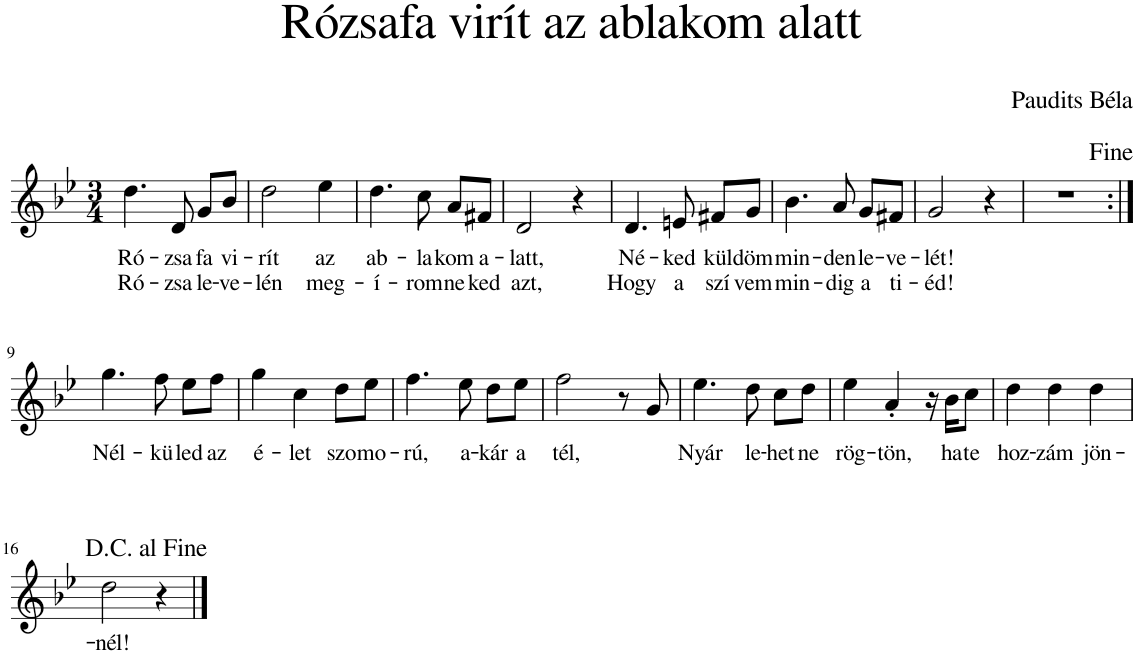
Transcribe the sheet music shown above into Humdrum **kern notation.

**kern	**text	**text
*part1	*part1	*part1
*staff1	*staff1	*staff1
*I"Piano	*	*
*I'Pno.	*	*
*clefG2	*	*
*k[b-e-]	*	*
*M3/4	*	*
=1	=1	=1
!	!LO:LY:b	!LO:LY:b
4.dd\	Ró-	Ró-
!	!LO:LY:b	!LO:LY:b
8d/	-zsa-	-zsa
!	!LO:LY:b	!LO:LY:b
8g/L	-fa	le-
!	!LO:LY:b	!LO:LY:b
8b-/J	vi-	-ve-
=2	=2	=2
!	!LO:LY:b	!LO:LY:b
2dd\	-rít	-lén
!	!LO:LY:b	!LO:LY:b
4ee-\	az	meg-
=3	=3	=3
!	!LO:LY:b	!LO:LY:b
4.dd\	ab-	-í-
!	!LO:LY:b	!LO:LY:b
8cc\	-la-	-rom
!	!LO:LY:b	!LO:LY:b
8a/L	-kom	ne-
!	!LO:LY:b	!LO:LY:b
8f#X/J	a-	-ked
=4	=4	=4
!	!LO:LY:b	!LO:LY:b
2d/	-latt,	azt,
4r	.	.
=5	=5	=5
!	!LO:LY:b	!LO:LY:b
4.d/	Né-	Hogy
!	!LO:LY:b	!LO:LY:b
8en/	-ked	a
!	!LO:LY:b	!LO:LY:b
8f#X/L	kül-	szí-
!	!LO:LY:b	!LO:LY:b
8g/J	-döm	-vem
=6	=6	=6
!	!LO:LY:b	!LO:LY:b
4.b-\	min-	min-
!	!LO:LY:b	!LO:LY:b
8a/	-den	-dig
!	!LO:LY:b	!LO:LY:b
8g/L	le-	a
!	!LO:LY:b	!LO:LY:b
8f#X/J	-ve-	ti-
=7	=7	=7
!	!LO:LY:b	!LO:LY:b
2g/	-lét!	-éd!
4r	.	.
=8	=8	=8
2.r	.	.
!!LO:LB:g=z
=9:|!	=9:|!	=9:|!
!	!LO:LY:b	!
4.gg\	Nél-	.
!	!LO:LY:b	!
8ff\	-kü-	.
!	!LO:LY:b	!
8ee-\L	-led	.
!	!LO:LY:b	!
8ff\J	az	.
=10	=10	=10
!	!LO:LY:b	!
4gg\	é-	.
!	!LO:LY:b	!
4cc\	-let	.
!	!LO:LY:b	!
8dd\L	szo-	.
!	!LO:LY:b	!
8ee-\J	-mo-	.
=11	=11	=11
!	!LO:LY:b	!
4.ff\	-rú,	.
!	!LO:LY:b	!
8ee-\	a-	.
!	!LO:LY:b	!
8dd\L	-kár	.
!	!LO:LY:b	!
8ee-\J	a	.
=12	=12	=12
!	!LO:LY:b	!
2ff\	tél,	.
8r	.	.
8g/	.	.
=13	=13	=13
!	!LO:LY:b	!
4.ee-\	Nyár	.
!	!LO:LY:b	!
8dd\	le-	.
!	!LO:LY:b	!
8cc\L	-het-	.
!	!LO:LY:b	!
8dd\J	-ne	.
=14	=14	=14
!	!LO:LY:b	!
4ee-\	rög-	.
!	!LO:LY:b	!
4a'/	-tön,	.
16r	.	.
!	!LO:LY:b	!
16b-\KL	ha	.
!	!LO:LY:b	!
8cc\J	te	.
=15	=15	=15
!	!LO:LY:b	!
4dd\	hoz-	.
!	!LO:LY:b	!
4dd\	-zám	.
!	!LO:LY:b	!
4dd\	jön-	.
!!LO:LB:g=z
=16	=16	=16
!	!LO:LY:b	!
2dd\	-nél!	.
4r	.	.
==	==	==
*-	*-	*-
